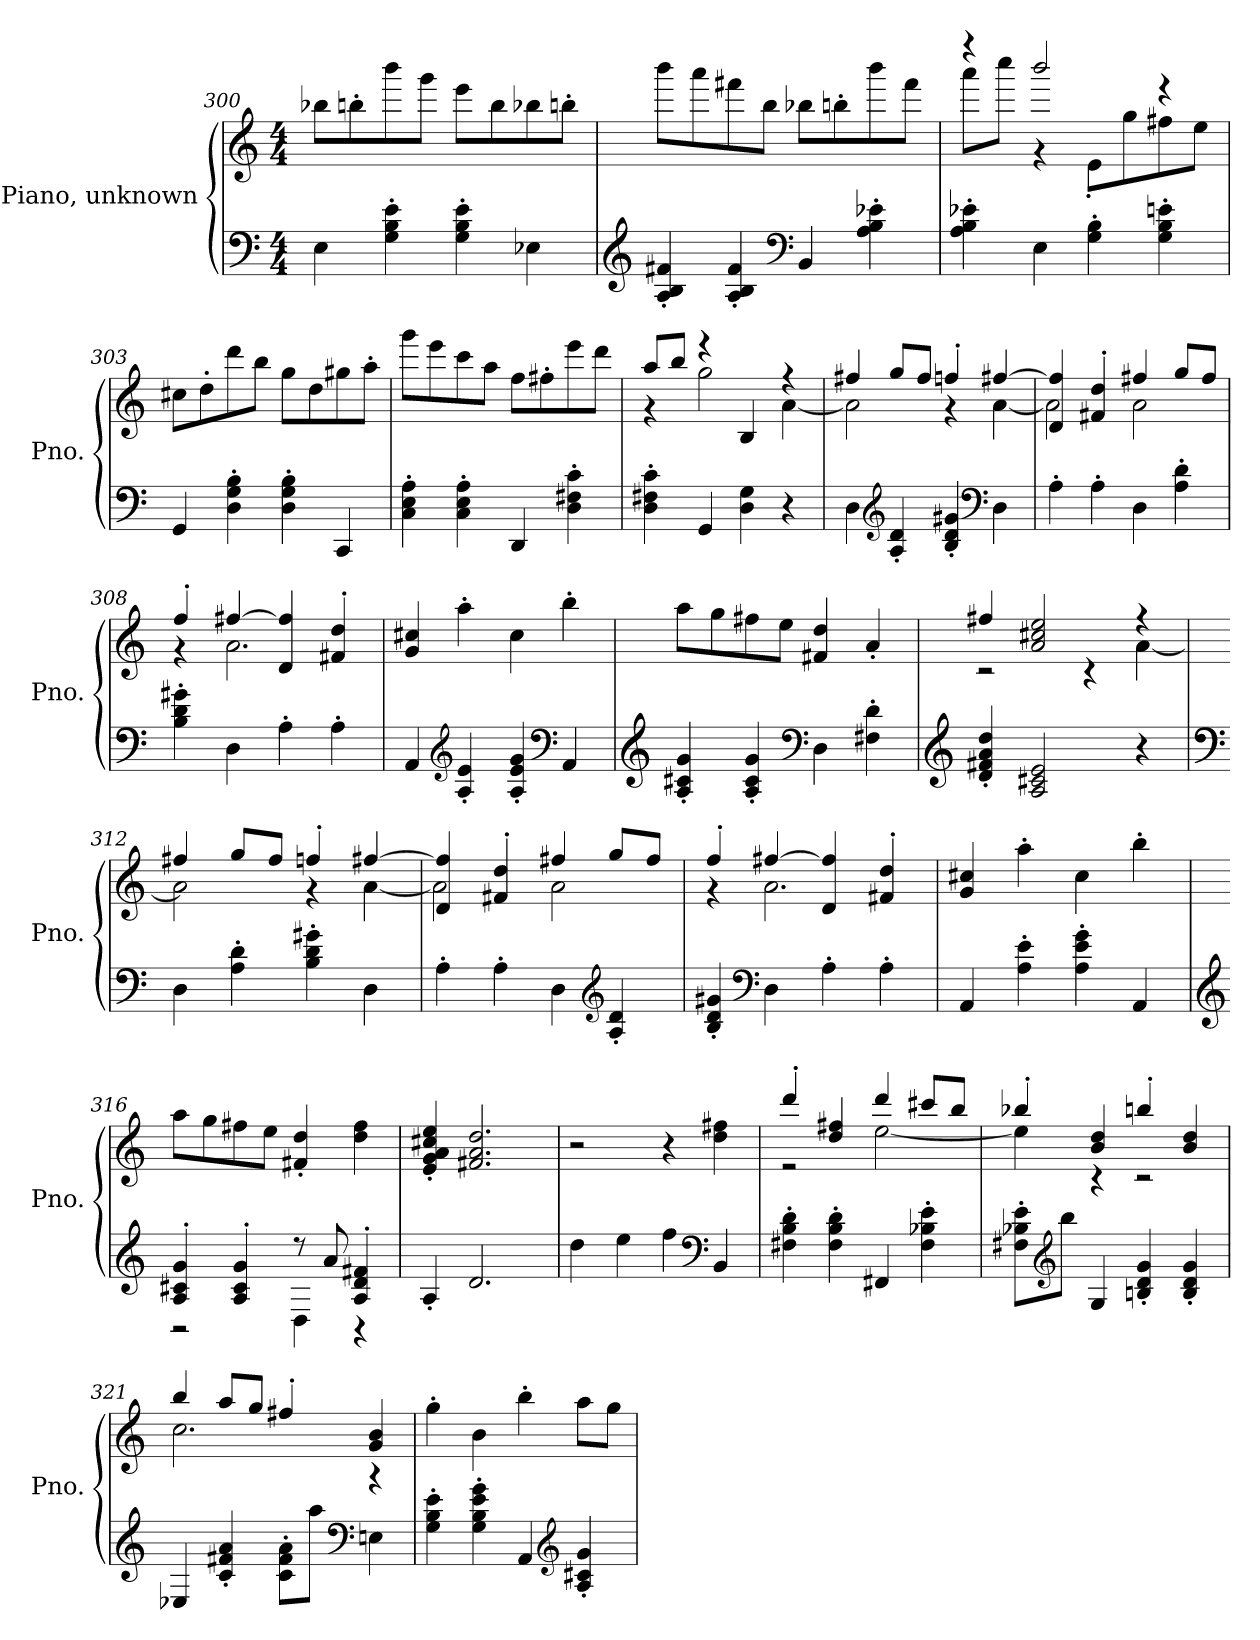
**kern	**kern
*part1	*part1
*staff2	*staff1
*I"Piano, unknown	*
*I'Pno.	*
!!LO:LB:g=z
*clefF4	*clefG2
*k[]	*k[]
*M4/4	*M4/4
=300	=300
4E\	8bb-X\L
.	8bbn'\
4G\' 4B\' 4e\'	8bbb\
.	8ggg\J
4G\' 4B\' 4e\'	8eee\L
.	8bb\
4E-X\	8bb-X\
.	8bbn'\J
=301	=301
*clefG2	*
4A/' 4B/' 4f#X/'	8bbb\L
.	8aaa\
4A/' 4B/' 4f#/'	8fff#X\
.	8bb\J
*clefF4	*
4BB/	8bb-X\L
.	8bbn'\
4A\' 4B\' 4e-X\'	8bbb\
.	8fff#\J
=302	=302
*	*^
4A\' 4B\' 4e-X\'	4r	8aaa\L
.	.	8cccc\J
4E\	2bbb/	4r
4G\' 4B\'	.	8e'\L
.	.	8gg\
4G\' 4B\' 4en\'	4r	8ff#X\
.	.	8ee\J
*	*v	*v
!!LO:LB:g=z
=303	=303
4GG/	8cc#X\L
.	8dd'\
4D\' 4G\' 4B\'	8ddd\
.	8bb\J
4D\' 4G\' 4B\'	8gg\L
.	8dd\
4CC/	8gg#X\
.	8aa'\J
=304	=304
4C\' 4E\' 4A\'	8ggg\L
.	8eee\
4C\' 4E\' 4A\'	8ccc\
.	8aa\J
4DD/	8ff\L
.	8ff#X'\
4D\' 4F#X\' 4c\'	8eee\
.	8ddd\J
=305	=305
*	*^
4D\' 4F#X\' 4c\'	8aa/L	4r
.	8bb/J	.
4GG/	4r	2gg\
4D\ 4G\	4B/	.
4r	4r	[4a\
=306	=306	=306
4D\	4ff#X/	2a\]
*clefG2	*	*
4A/' 4d/'	8gg/L	.
.	8ff#/J	.
4B/' 4d/' 4g#X/'	4ffn'/	4r
*clefF4	*	*
4D\	[4ff#X/	[4a\
=307	=307	=307
4A'\	4d/ 4ff#/]	2a\]
4A'\	4f#X/' 4dd/'	.
4D\	4ff#X/	2a\
4A\' 4d\'	8gg/L	.
.	8ff#/J	.
!!LO:PB:g=z	!!
=308	=308	=308
4B\' 4d\' 4g#X\'	4ff'/	4r
4D\	[4ff#X/	2.a\
4A'\	4d/ 4ff#/]	.
4A'\	4f#X/' 4dd/'	.
*	*v	*v
=309	=309
4AA/	4g/ 4cc#X/
*clefG2	*
4A/' 4e/'	4aa'\
4A/' 4e/' 4g/'	4cc#\
*clefF4	*
4AA/	4bb'\
=310	=310
*clefG2	*
4A/' 4c#X/' 4g/'	8aa\L
.	8gg\
4A/' 4c#/' 4g/'	8ff#X\
.	8ee\J
*clefF4	*
4D\	4f#X/ 4dd/
4F#X\' 4d\'	4a'/
=311	=311
*clefG2	*
*	*^
4d/' 4f#X/' 4a/' 4dd/'	4ff#X/	2r
2A/ 2c#X/ 2e/	2a/ 2cc#X/ 2ee/	.
.	.	4r
4r	4r	[4a\
=312	=312	=312
*clefF4	*	*
4D\	4ff#X/	2a\]
4A\' 4d\'	8gg/L	.
.	8ff#/J	.
4B\' 4d\' 4g#X\'	4ffn'/	4r
4D\	[4ff#X/	[4a\
!!LO:LB:g=z	!!
=313	=313	=313
4A'\	4d/ 4ff#/]	2a\]
4A'\	4f#X/' 4dd/'	.
4D\	4ff#X/	2a\
*clefG2	*	*
4A/' 4d/'	8gg/L	.
.	8ff#/J	.
=314	=314	=314
4B/' 4d/' 4g#X/'	4ff'/	4r
*clefF4	*	*
4D\	[4ff#X/	2.a\
4A'\	4d/ 4ff#/]	.
4A'\	4f#X/' 4dd/'	.
*	*v	*v
=315	=315
4AA/	4g/ 4cc#X/
4A\' 4e\'	4aa'\
4A\' 4e\' 4g\'	4cc#\
4AA/	4bb'\
=316	=316
*clefG2	*
*^	*
4A/' 4c#X/' 4g/'	2r	8aa\L
.	.	8gg\
4A/' 4c#/' 4g/'	.	8ff#X\
.	.	8ee\J
8r	4D\	4f#X/' 4dd/'
8a/	.	.
4A/' 4d/' 4f#X/'	4r	4dd\ 4ff#\
*v	*v	*
=317	=317
4A'/	4e/' 4g/' 4a/' 4cc#X/' 4ee/'
2.d/	2.f#X/ 2.a/ 2.dd/
!!LO:LB:g=z
=318	=318
4dd\	2r
4ee\	.
4ff\	4r
*clefF4	*
4BB/	4dd\ 4ff#X\
=319	=319
*	*^
4F#X\' 4B\' 4d\'	4ddd'/	2r
4F#\' 4B\' 4d\'	4dd/ 4ff#X/	.
4FF#X/	4ddd/	[2ee\
4F#\' 4B-X\' 4e\'	8ccc#X/L	.
.	8bb/J	.
=320	=320	=320
8F#X\' 8B-X\' 8e\'L	4bb-X'/	4ee\]
*clefG2	*	*
8bb\J	.	.
4G/	4b/ 4dd/	4r
4Bn/' 4d/' 4g/'	4bbn'/	2r
4B/' 4d/' 4g/'	4b/ 4dd/	.
=321	=321	=321
4E-X/	4bb/	2.cc\
4c/' 4f#X/' 4a/'	8aa/L	.
.	8gg/J	.
8c\' 8f#\' 8a\'L	4ff#X'/	.
8aa\J	.	.
*clefF4	*	*
4En\	4g/ 4b/	4r
*	*v	*v
=322	=322
4G\' 4B\' 4e\'	4gg'\
4G\' 4B\' 4e\' 4g\'	4b\
4AA/	4bb'\
*clefG2	*
4A/' 4c#X/' 4g/'	8aa\L
.	8gg\J
=	=
*-	*-
